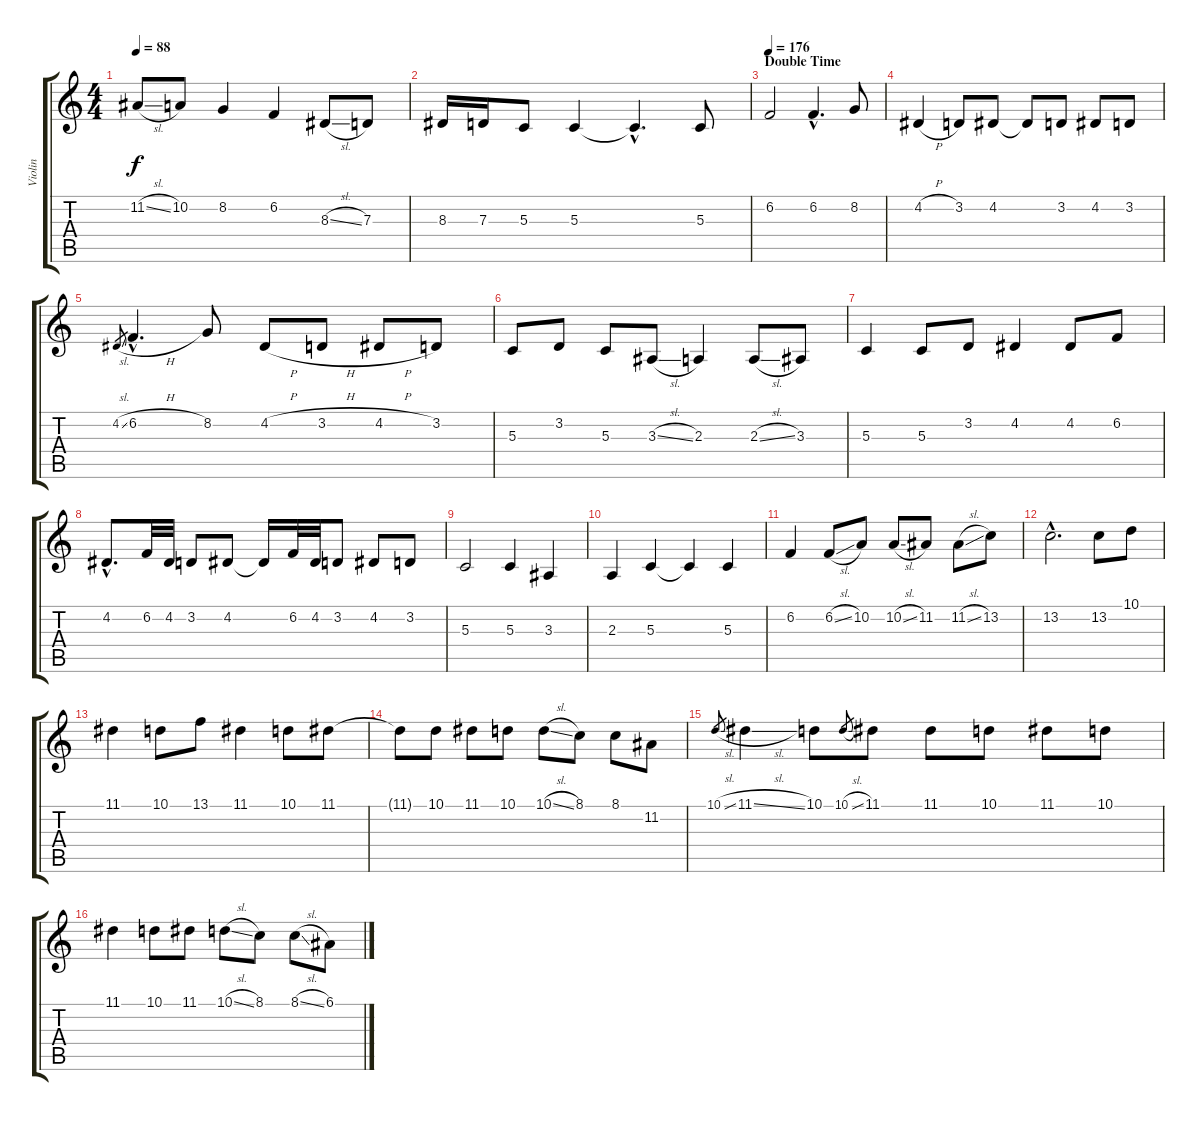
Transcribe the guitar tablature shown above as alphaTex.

\track ("Violin" "Violin") {instrument violin}
\staff {score tabs}
\tuning (E4 B3 G3 D3 A2 E2) {hide}
\ts (4 4)
\tempo 88
\clef g2
\ks c
11.2{sl}.8{dy f} 10.2.8 8.2.4 6.2.4 8.3{sl}.8 7.3.8 |
8.3.16 7.3.16 5.3.8 5.3.4 5.3{hac t}.4{d} 5.3.8 |
\section ("" "Double Time")
\tempo 176
6.2.2 6.2{hac}.4{d} 8.2.8 |
4.2{h}.4 3.2.8 4.2.8 4.2{t}.8 3.2.8 4.2.8 3.2.8 |
4.2{sl}.8{gr} 6.2{h hac}.4{d} 8.2.8 4.2{h}.8 3.2{h}.8 4.2{h}.8 3.2.8 |
5.3.8 3.2.8 5.3.8 3.3{sl}.8 2.3.4 2.3{sl}.8 3.3.8 |
5.3.4 5.3.8 3.2.8 4.2.4 4.2.8 6.2.8 |
4.2{hac}.8{d} 6.2.32 4.2.32 3.2.8 4.2.8 4.2{t}.16 6.2.32 4.2.32 3.2.8 4.2.8 3.2.8 |
5.3.2 5.3.4 3.3.4 |
2.3.4 5.3.4 5.3{t}.4 5.3.4 |
6.2.4 6.2{sl}.8 10.2.8 10.2{sl}.8 11.2.8 11.2{sl}.8 13.2.8 |
13.2{hac}.2{d} 13.2.8 10.1.8 |
11.1.4 10.1.8 13.1.8 11.1.4 10.1.8 11.1.8 |
11.1{t}.8 10.1.8 11.1.8 10.1.8 10.1{sl}.8 8.1.8 8.1.8 11.2.8 |
10.1{sl}.8{gr} 11.1{sl}.4 10.1.8 10.1{sl}.8{gr} 11.1.8 11.1.8 10.1.8 11.1.8 10.1.8 |
11.1.4 10.1.8 11.1.8 10.1{sl}.8 8.1.8 8.1{sl}.8 6.1.8
